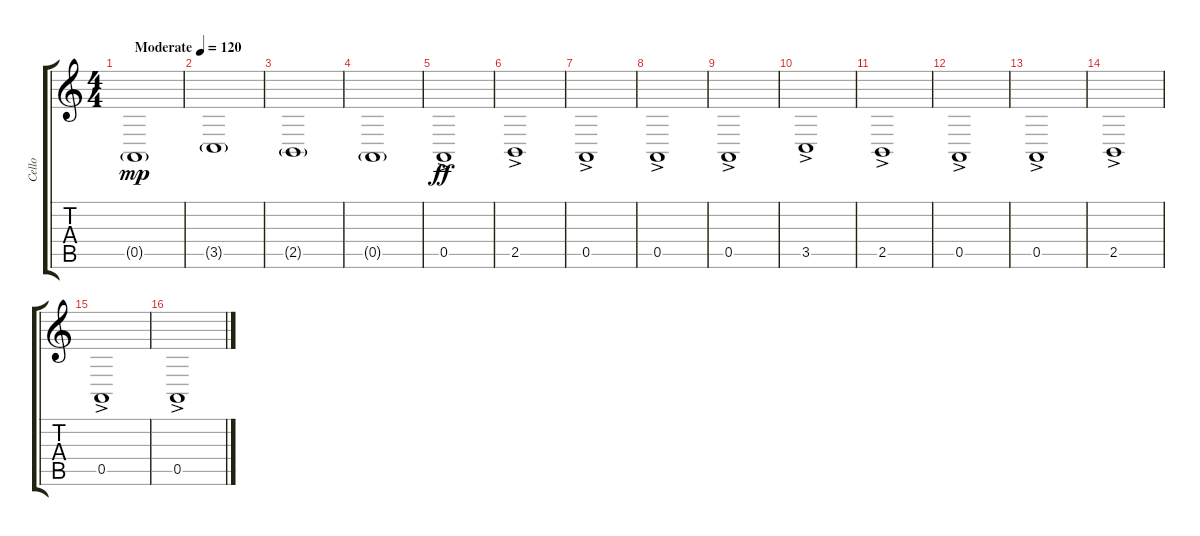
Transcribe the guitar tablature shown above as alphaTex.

\track ("Cello" "Cello") {instrument cello}
\staff {score tabs}
\tuning (E4 B3 G3 D3 A2 E2) {hide}
\ts (4 4)
\tempo (120 "Moderate")
\clef g2
\ks c
0.5{g}.1{dy mp instrument cello} |
3.5{g}.1 |
2.5{g}.1 |
0.5{g}.1 |
0.5{ac}.1{dy ff} |
2.5{ac}.1 |
0.5{ac}.1 |
0.5{ac}.1 |
0.5{ac}.1 |
3.5{ac}.1 |
2.5{ac}.1 |
0.5{ac}.1 |
0.5{ac}.1 |
2.5{ac}.1 |
0.5{ac}.1 |
0.5{ac}.1
